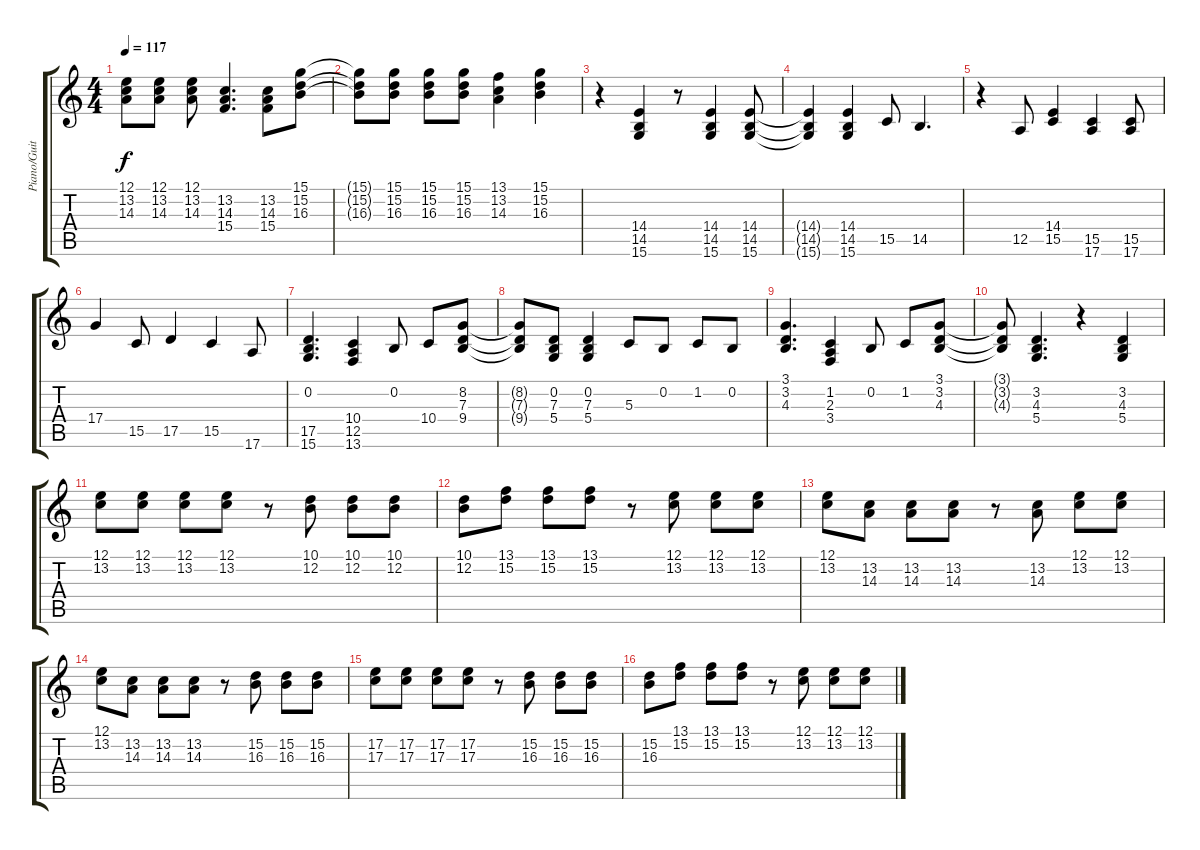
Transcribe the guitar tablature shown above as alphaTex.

\track ("Piano/Guitar" "Piano/Guit") {instrument acousticgrandpiano}
\staff {score tabs}
\tuning (E4 B3 G3 D3 A2 E2) {hide}
\ts (4 4)
\tempo 117
\clef g2
\ks c
(12.1 13.2 14.3).8{dy f} (12.1 13.2 14.3).8 (12.1 13.2 14.3).8 (13.2 14.3 15.4).4{d} (13.2 14.3 15.4).8 (15.1 15.2 16.3).8 |
(15.1{t} 15.2{t} 16.3{t}).8 (15.1 15.2 16.3).8 (15.1 15.2 16.3).8 (15.1 15.2 16.3).8 (13.1 13.2 14.3).4 (15.1 15.2 16.3).4 |
r.4 (14.4 14.5 15.6).4 r.8 (14.4 14.5 15.6).4 (14.4 14.5 15.6).8 |
(14.4{t} 14.5{t} 15.6{t}).4 (14.4 14.5 15.6).4 15.5.8 14.5.4{d} |
r.4 12.5.8 (14.4 15.5).4 (15.5 17.6).4 (15.5 17.6).8 |
17.4.4 15.5.8 17.5.4 15.5.4 17.6.8 |
(0.2 17.5 15.6).4{d} (10.4 12.5 13.6).4 0.2.8 10.4.8 (8.2 7.3 9.4).8 |
(8.2{t} 7.3{t} 9.4{t}).8 (0.2 7.3 5.4).8 (0.2 7.3 5.4).4 5.3.8 0.2.8 1.2.8 0.2.8 |
(3.1 3.2 4.3).4{d} (1.2 2.3 3.4).4 0.2.8 1.2.8 (3.1 3.2 4.3).8 |
(3.1{t} 3.2{t} 4.3{t}).8 (3.2 4.3 5.4).4{d} r.4 (3.2 4.3 5.4).4 |
(12.1 13.2).8{instrument marimba} (12.1 13.2).8 (12.1 13.2).8 (12.1 13.2).8 r.8 (10.1 12.2).8 (10.1 12.2).8 (10.1 12.2).8 |
(10.1 12.2).8 (13.1 15.2).8 (13.1 15.2).8 (13.1 15.2).8 r.8 (12.1 13.2).8 (12.1 13.2).8 (12.1 13.2).8 |
(12.1 13.2).8 (13.2 14.3).8 (13.2 14.3).8 (13.2 14.3).8 r.8 (13.2 14.3).8 (12.1 13.2).8 (12.1 13.2).8 |
(12.1 13.2).8 (13.2 14.3).8 (13.2 14.3).8 (13.2 14.3).8 r.8 (15.2 16.3).8 (15.2 16.3).8 (15.2 16.3).8 |
(17.2 17.3).8{instrument vibraphone} (17.2 17.3).8 (17.2 17.3).8 (17.2 17.3).8 r.8 (15.2 16.3).8 (15.2 16.3).8 (15.2 16.3).8 |
(15.2 16.3).8 (13.1 15.2).8 (13.1 15.2).8 (13.1 15.2).8 r.8 (12.1 13.2).8 (12.1 13.2).8 (12.1 13.2).8
